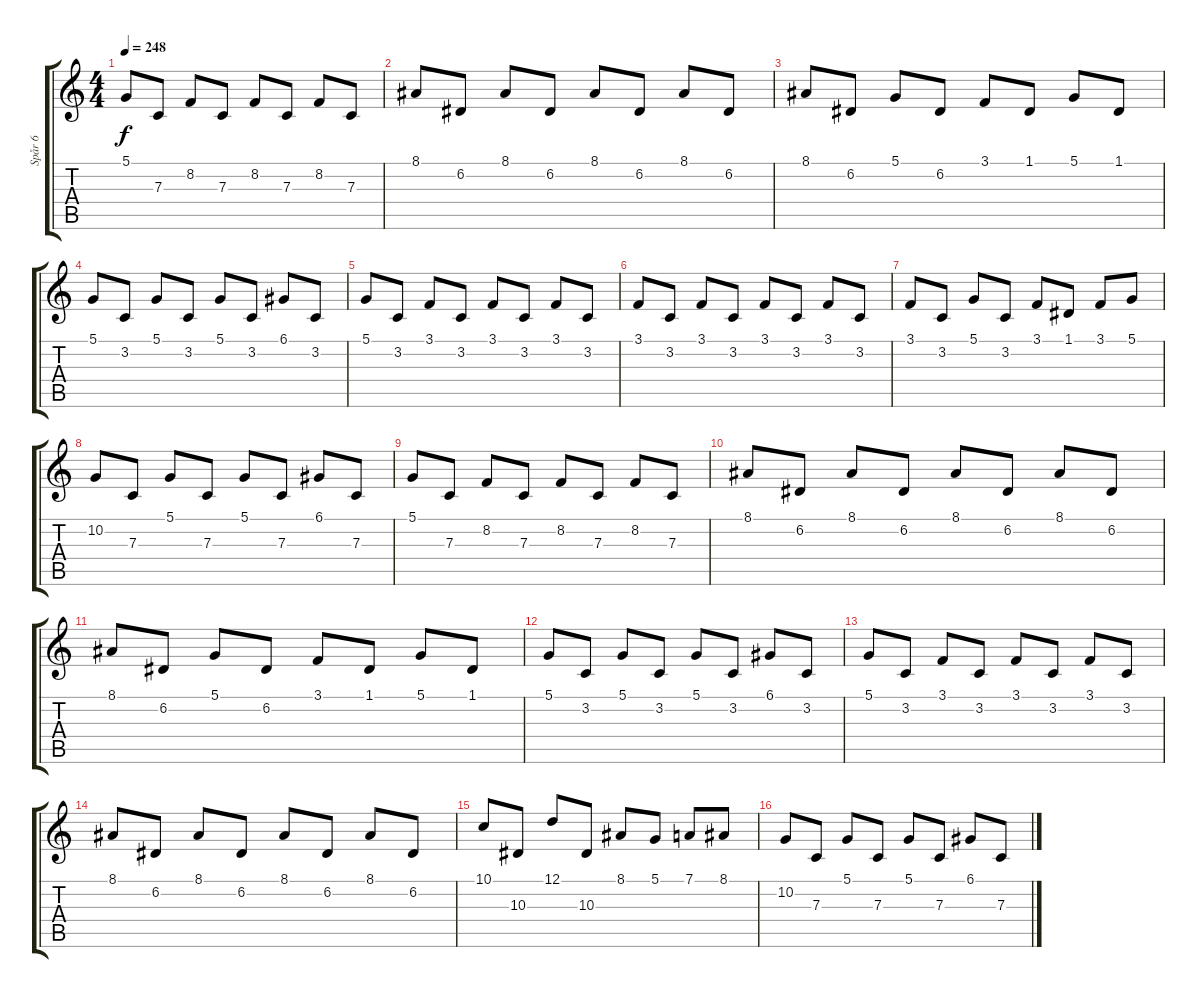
\track ("Spår 6" "Spår 6") {instrument lead2sawtooth}
\staff {score tabs}
\tuning (D4 A3 F3 C3 G2 C2) {hide}
\ts (4 4)
\tempo 248
\clef g2
\ks c
5.1.8{dy f} 7.3.8 8.2.8 7.3.8 8.2.8 7.3.8 8.2.8 7.3.8 |
8.1.8 6.2.8 8.1.8 6.2.8 8.1.8 6.2.8 8.1.8 6.2.8 |
8.1.8 6.2.8 5.1.8 6.2.8 3.1.8 1.1.8 5.1.8 1.1.8 |
5.1.8 3.2.8 5.1.8 3.2.8 5.1.8 3.2.8 6.1.8 3.2.8 |
5.1.8 3.2.8 3.1.8 3.2.8 3.1.8 3.2.8 3.1.8 3.2.8 |
3.1.8 3.2.8 3.1.8 3.2.8 3.1.8 3.2.8 3.1.8 3.2.8 |
3.1.8 3.2.8 5.1.8 3.2.8 3.1.8 1.1.8 3.1.8 5.1.8 |
10.2.8 7.3.8 5.1.8 7.3.8 5.1.8 7.3.8 6.1.8 7.3.8 |
5.1.8 7.3.8 8.2.8 7.3.8 8.2.8 7.3.8 8.2.8 7.3.8 |
8.1.8 6.2.8 8.1.8 6.2.8 8.1.8 6.2.8 8.1.8 6.2.8 |
8.1.8 6.2.8 5.1.8 6.2.8 3.1.8 1.1.8 5.1.8 1.1.8 |
5.1.8 3.2.8 5.1.8 3.2.8 5.1.8 3.2.8 6.1.8 3.2.8 |
5.1.8 3.2.8 3.1.8 3.2.8 3.1.8 3.2.8 3.1.8 3.2.8 |
8.1.8 6.2.8 8.1.8 6.2.8 8.1.8 6.2.8 8.1.8 6.2.8 |
10.1.8 10.3.8 12.1.8 10.3.8 8.1.8 5.1.8 7.1.8 8.1.8 |
10.2.8 7.3.8 5.1.8 7.3.8 5.1.8 7.3.8 6.1.8 7.3.8
